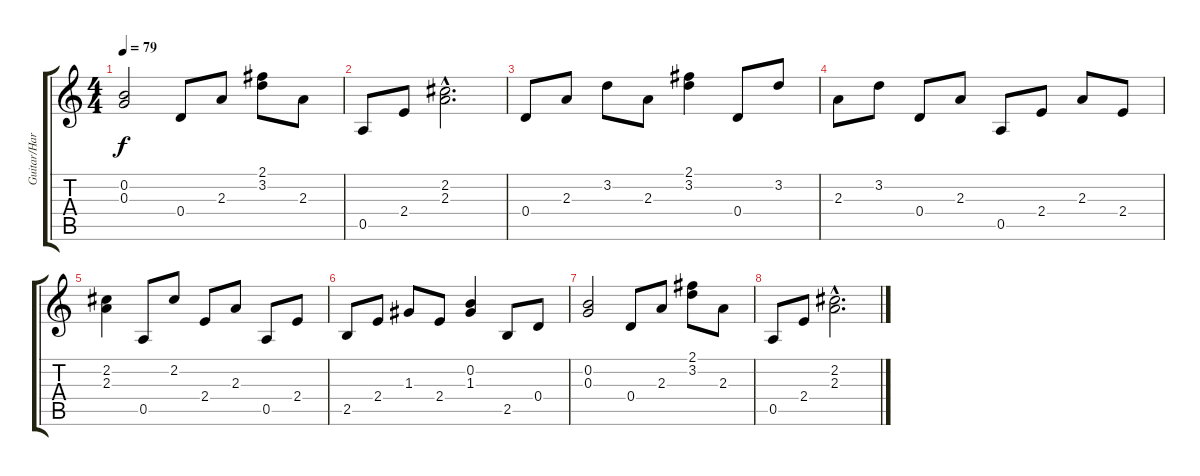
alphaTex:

\track ("Guitar/Harp" "Guitar/Har") {instrument electricguitarjazz}
\staff {score tabs}
\tuning (E4 B3 G3 D3 A2 E2) {hide}
\ts (4 4)
\tempo 79
\clef g2
\ks c
(0.2 0.3).2{dy f} 0.4.8 2.3.8 (2.1 3.2).8 2.3.8 |
0.5.8 2.4.8 (2.2{hac} 2.3{hac}).2{d} |
0.4.8{instrument orchestralharp} 2.3.8 3.2.8 2.3.8 (2.1 3.2).4 0.4.8 3.2.8 |
2.3.8 3.2.8 0.4.8 2.3.8 0.5.8 2.4.8 2.3.8 2.4.8 |
(2.2 2.3).4 0.5.8 2.2.8 2.4.8 2.3.8 0.5.8 2.4.8 |
2.5.8 2.4.8 1.3.8 2.4.8 (0.2 1.3).4 2.5.8 0.4.8 |
(0.2 0.3).2 0.4.8 2.3.8 (2.1 3.2).8 2.3.8 |
0.5.8 2.4.8 (2.2{hac} 2.3{hac}).2{d}
